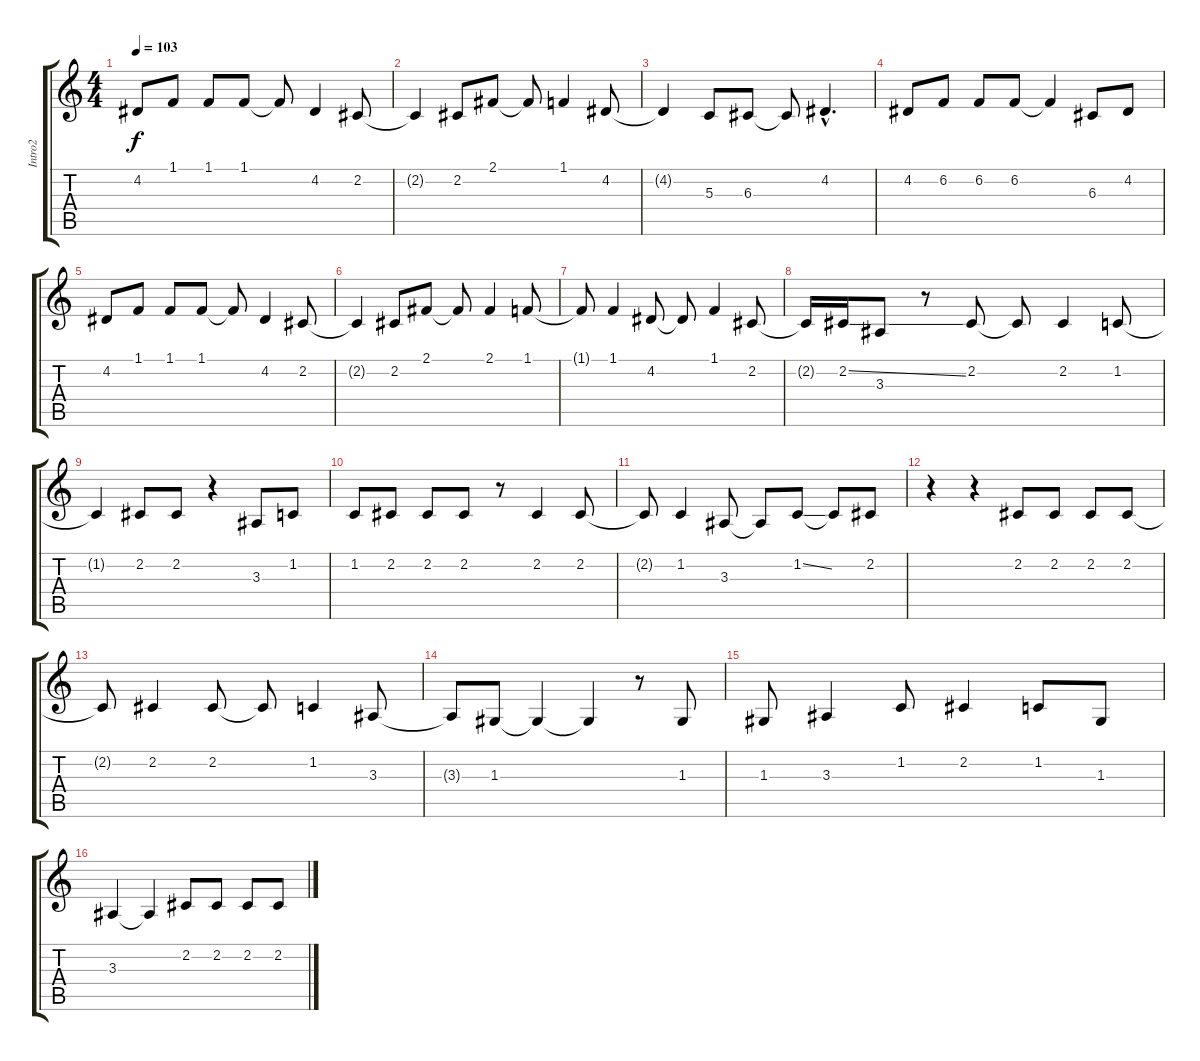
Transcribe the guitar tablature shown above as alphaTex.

\track ("Intro2" "Intro2") {instrument sitar}
\staff {score tabs}
\tuning (E4 B3 G3 D3 A2 E2) {hide}
\ts (4 4)
\tempo 103
\clef g2
\ks c
4.2.8{dy f} 1.1.8 1.1.8 1.1.8 1.1{t}.8 4.2.4 2.2.8 |
2.2{t}.4 2.2.8 2.1.8 2.1{t}.8 1.1.4 4.2.8 |
4.2{t}.4 5.3.8 6.3.8 6.3{t}.8 4.2{hac}.4{d} |
4.2.8 6.2.8 6.2.8 6.2.8 6.2{t}.4 6.3.8 4.2.8 |
4.2.8 1.1.8 1.1.8 1.1.8 1.1{t}.8 4.2.4 2.2.8 |
2.2{t}.4 2.2.8 2.1.8 2.1{t}.8 2.1.4 1.1.8 |
1.1{t}.8 1.1.4 4.2.8 4.2{t}.8 1.1.4 2.2.8 |
2.2{t}.16 2.2{ss}.16 3.3.8 r.8 2.2.8 2.2{t}.8 2.2.4 1.2.8 |
1.2{t}.4 2.2.8 2.2.8 r.4 3.3.8 1.2.8 |
1.2.8 2.2.8 2.2.8 2.2.8 r.8 2.2.4 2.2.8 |
2.2{t}.8 1.2.4 3.3.8 3.3{t}.8 1.2{ss}.8 1.2{t}.8 2.2.8 |
r.4 r.4 2.2.8 2.2.8 2.2.8 2.2.8 |
2.2{t}.8 2.2.4 2.2.8 2.2{t}.8 1.2.4 3.3.8 |
3.3{t}.8 1.3.8 1.3{t}.4 1.3{t}.4 r.8 1.3.8 |
1.3.8 3.3.4 1.2.8 2.2.4 1.2.8 1.3.8 |
3.3.4 3.3{t}.4 2.2.8 2.2.8 2.2.8 2.2.8
